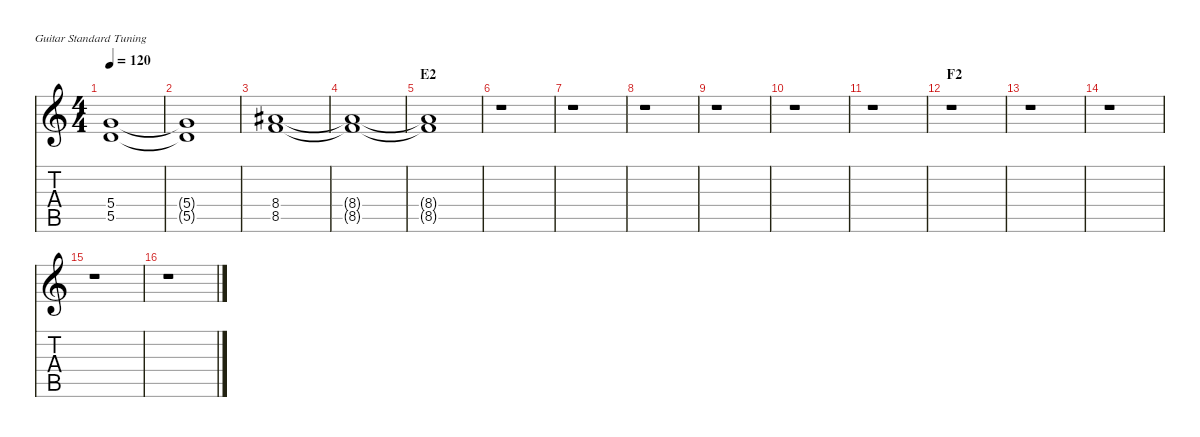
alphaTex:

\defaultSystemsLayout 4
\hideDynamics
\bracketExtendMode nobrackets
\singleTrackTrackNamePolicy hidden
\multiTrackTrackNamePolicy hidden
\otherSystemsTrackNameOrientation horizontal
\track ("Guitar 2 (Ray White)" "el.guit.") {instrument electricguitarclean}
\staff {score tabs}
\tuning (E4 B3 G3 D3 A2 E2)
\ts (4 4)
\tempo 120
\clef g2
\ks c
(5.4{t} 5.5{t}).1{dy f beam Up} |
(5.4{t} 5.5{t}).1{beam Up} |
(8.4{acc #} 8.5).1{dy fff beam Up} |
(8.4{t acc #} 8.5{t}).1{dy f beam Up} |
\section ("" "E2")
(8.4{t acc #} 8.5{t}).1{beam Up} |
r.1{beam Down} |
r.1{beam Down} |
r.1{beam Down} |
r.1{beam Down} |
r.1{beam Down} |
r.1{beam Down} |
\section ("" "F2")
r.1{beam Down} |
r.1{beam Down} |
r.1{beam Down} |
r.1{beam Down} |
r.1{beam Down}
